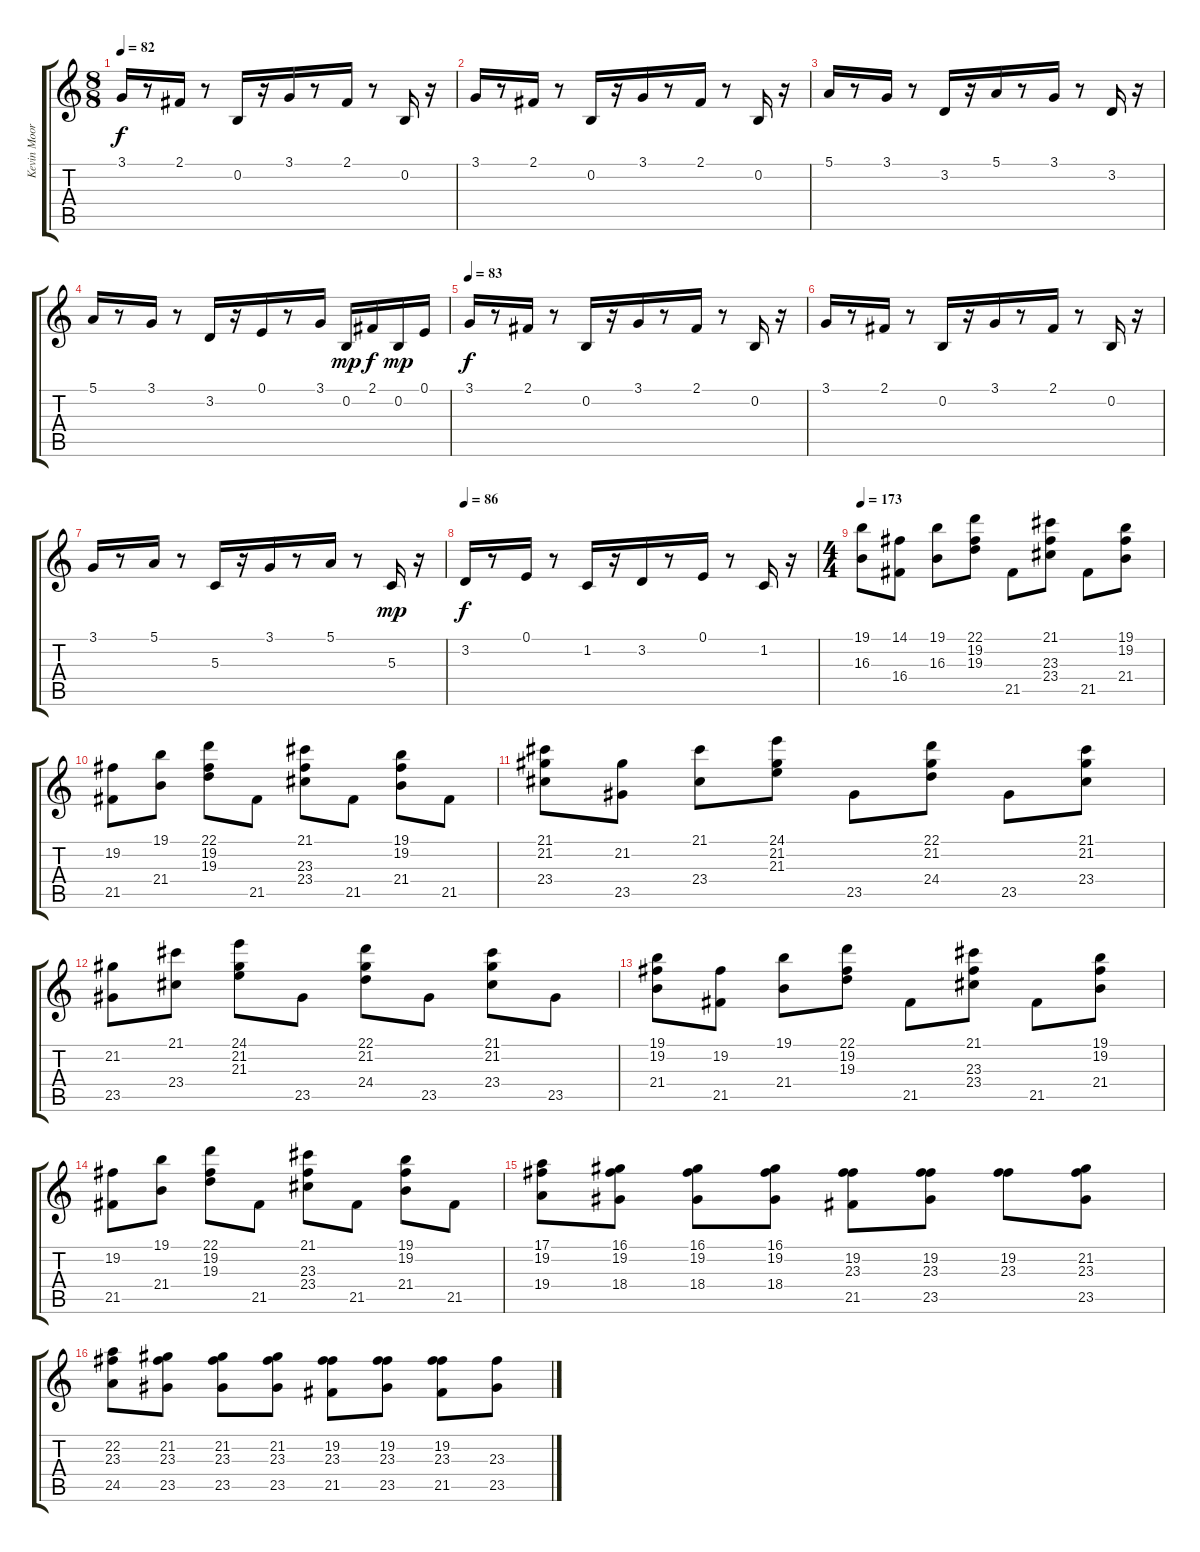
\track ("Kevin Moore" "Kevin Moor") {instrument electricgrandpiano}
\staff {score tabs}
\tuning (E4 B3 G3 D3 A2 E2) {hide}
\ts (8 8)
\tempo 82
\clef g2
\ks c
3.1.16{dy f} r.8 2.1.16 r.8 0.2.16 r.16 3.1.16 r.8 2.1.16 r.8 0.2.16 r.16 |
3.1.16 r.8 2.1.16 r.8 0.2.16 r.16 3.1.16 r.8 2.1.16 r.8 0.2.16 r.16 |
5.1.16 r.8 3.1.16 r.8 3.2.16 r.16 5.1.16 r.8 3.1.16 r.8 3.2.16 r.16 |
5.1.16 r.8 3.1.16 r.8 3.2.16 r.16 0.1.16 r.8 3.1.16 0.2.16{dy mp} 2.1.16{dy f} 0.2.16{dy mp} 0.1.16 |
\tempo 83
3.1.16{dy f} r.8 2.1.16 r.8 0.2.16 r.16 3.1.16 r.8 2.1.16 r.8 0.2.16 r.16 |
3.1.16 r.8 2.1.16 r.8 0.2.16 r.16 3.1.16 r.8 2.1.16 r.8 0.2.16 r.16 |
3.1.16 r.8 5.1.16 r.8 5.3.16 r.16 3.1.16 r.8 5.1.16 r.8 5.3.16{dy mp} r.16 |
\tempo 86
3.2.16{dy f} r.8 0.1.16 r.8 1.2.16 r.16 3.2.16 r.8 0.1.16 r.8 1.2.16 r.16 |
\ts (4 4)
\tempo 173
(19.1 16.3).8 (14.1 16.4).8 (19.1 16.3).8 (22.1 19.2 19.3).8 21.5.8 (21.1 23.3 23.4).8 21.5.8 (19.1 19.2 21.4).8 |
(19.2 21.5).8 (19.1 21.4).8 (22.1 19.2 19.3).8 21.5.8 (21.1 23.3 23.4).8 21.5.8 (19.1 19.2 21.4).8 21.5.8 |
(21.1 21.2 23.4).8 (21.2 23.5).8 (21.1 23.4).8 (24.1 21.2 21.3).8 23.5.8 (22.1 21.2 24.4).8 23.5.8 (21.1 21.2 23.4).8 |
(21.2 23.5).8 (21.1 23.4).8 (24.1 21.2 21.3).8 23.5.8 (22.1 21.2 24.4).8 23.5.8 (21.1 21.2 23.4).8 23.5.8 |
(19.1 19.2 21.4).8 (19.2 21.5).8 (19.1 21.4).8 (22.1 19.2 19.3).8 21.5.8 (21.1 23.3 23.4).8 21.5.8 (19.1 19.2 21.4).8 |
(19.2 21.5).8 (19.1 21.4).8 (22.1 19.2 19.3).8 21.5.8 (21.1 23.3 23.4).8 21.5.8 (19.1 19.2 21.4).8 21.5.8 |
(17.1 19.2 19.4).8 (16.1 19.2 18.4).8 (16.1 19.2 18.4).8 (16.1 19.2 18.4).8 (19.2 23.3 21.5).8 (19.2 23.3 23.5).8 (19.2 23.3).8 (21.2 23.3 23.5).8 |
(22.2 23.3 24.5).8 (21.2 23.3 23.5).8 (21.2 23.3 23.5).8 (21.2 23.3 23.5).8 (19.2 23.3 21.5).8 (19.2 23.3 23.5).8 (19.2 23.3 21.5).8 (23.3 23.5).8
